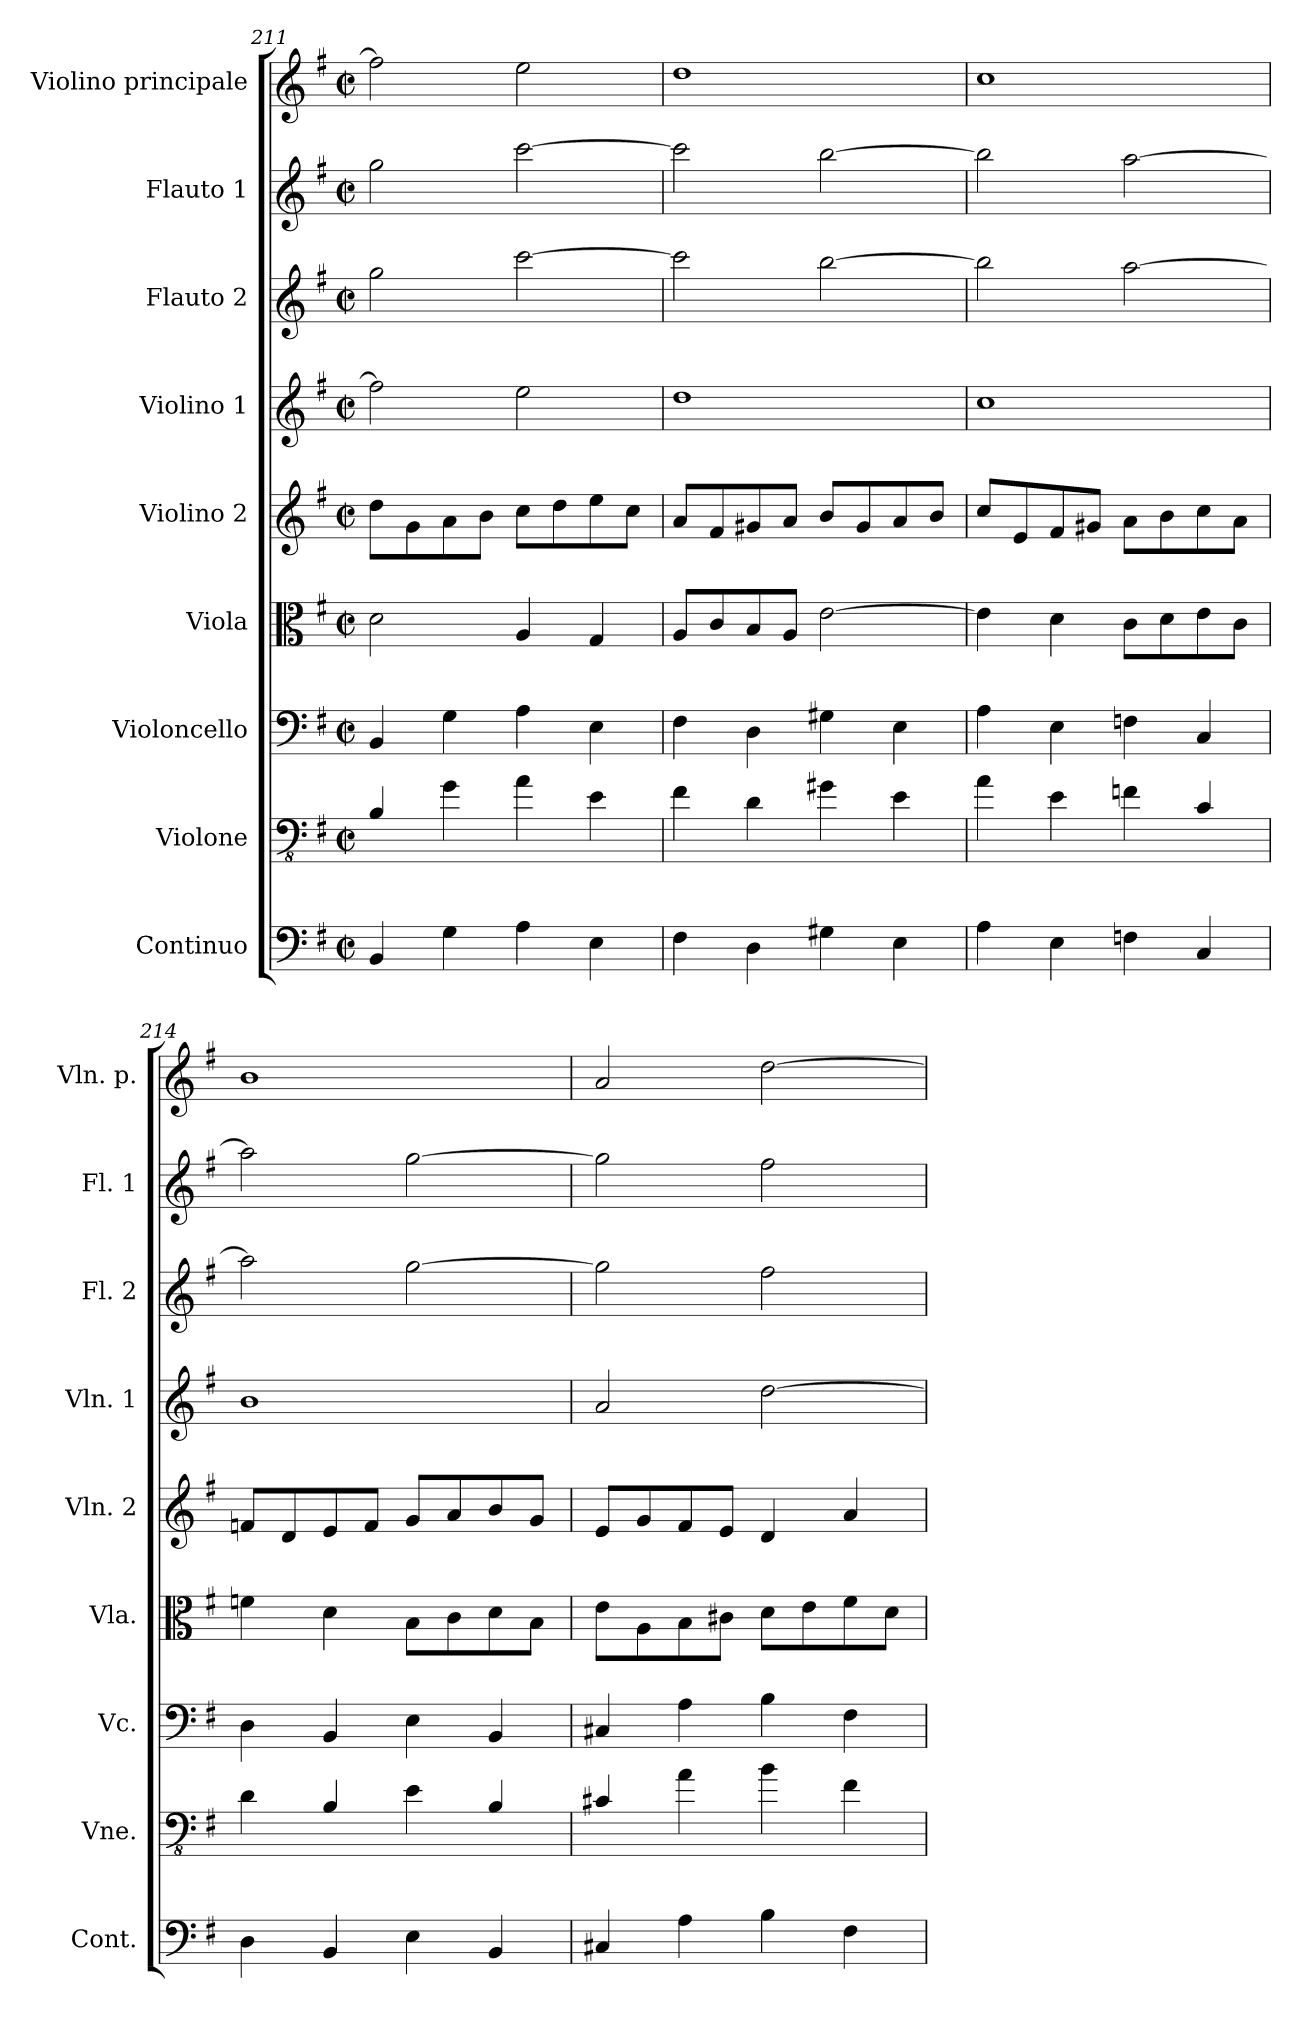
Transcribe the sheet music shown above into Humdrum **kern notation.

**kern	**kern	**kern	**kern	**kern	**kern	**kern	**kern	**kern
*part9	*part8	*part7	*part6	*part5	*part4	*part3	*part2	*part1
*staff9	*staff8	*staff7	*staff6	*staff5	*staff4	*staff3	*staff2	*staff1
*I"Continuo	*I"Violone	*I"Violoncello	*I"Viola	*I"Violino 2	*I"Violino 1	*I"Flauto 2	*I"Flauto 1	*I"Violino principale
*I'Cont.	*I'Vne.	*I'Vc.	*I'Vla.	*I'Vln. 2	*I'Vln. 1	*I'Fl. 2	*I'Fl. 1	*I'Vln. p.
*clefF4	*clefFv4	*clefF4	*clefC3	*clefG2	*clefG2	*clefG2	*clefG2	*clefG2
*	*ITrd7c12	*	*	*	*	*	*	*
*k[f#]	*k[f#]	*k[f#]	*k[f#]	*k[f#]	*k[f#]	*k[f#]	*k[f#]	*k[f#]
*M2/2	*M2/2	*M2/2	*M2/2	*M2/2	*M2/2	*M2/2	*M2/2	*M2/2
*met(c|)	*met(c|)	*met(c|)	*met(c|)	*met(c|)	*met(c|)	*met(c|)	*met(c|)	*met(c|)
=211	=211	=211	=211	=211	=211	=211	=211	=211
4BB/	4BBB/	4BB/	2d\	8dd\L	2ff#\]	2gg\	2gg\	2ff#\]
.	.	.	.	8g\	.	.	.	.
4G\	4GG\	4G\	.	8a\	.	.	.	.
.	.	.	.	8b\J	.	.	.	.
4A\	4AA\	4A\	4A/	8cc\L	2ee\	[2ccc\	[2ccc\	2ee\
.	.	.	.	8dd\	.	.	.	.
4E\	4EE\	4E\	4G/	8ee\	.	.	.	.
.	.	.	.	8cc\J	.	.	.	.
=212	=212	=212	=212	=212	=212	=212	=212	=212
4F#\	4FF#\	4F#\	8A/L	8a/L	1dd	2ccc\]	2ccc\]	1dd
.	.	.	8c/	8f#/	.	.	.	.
4D\	4DD\	4D\	8B/	8g#X/	.	.	.	.
.	.	.	8A/J	8a/J	.	.	.	.
4G#X\	4GG#X\	4G#X\	[2e\	8b/L	.	[2bb\	[2bb\	.
.	.	.	.	8g#/	.	.	.	.
4E\	4EE\	4E\	.	8a/	.	.	.	.
.	.	.	.	8b/J	.	.	.	.
=213	=213	=213	=213	=213	=213	=213	=213	=213
4A\	4AA\	4A\	4e\]	8cc/L	1cc	2bb\]	2bb\]	1cc
.	.	.	.	8e/	.	.	.	.
4E\	4EE\	4E\	4d\	8f#/	.	.	.	.
.	.	.	.	8g#X/J	.	.	.	.
4Fn\	4FFn\	4Fn\	8c\L	8a\L	.	[2aa\	[2aa\	.
.	.	.	8d\	8b\	.	.	.	.
4C/	4CC/	4C/	8e\	8cc\	.	.	.	.
.	.	.	8c\J	8a\J	.	.	.	.
=214	=214	=214	=214	=214	=214	=214	=214	=214
4D\	4DD\	4D\	4fn\	8fn/L	1b	2aa\]	2aa\]	1b
.	.	.	.	8d/	.	.	.	.
4BB/	4BBB/	4BB/	4d\	8e/	.	.	.	.
.	.	.	.	8f/J	.	.	.	.
4E\	4EE\	4E\	8B\L	8g/L	.	[2gg\	[2gg\	.
.	.	.	8c\	8a/	.	.	.	.
4BB/	4BBB/	4BB/	8d\	8b/	.	.	.	.
.	.	.	8B\J	8g/J	.	.	.	.
=215	=215	=215	=215	=215	=215	=215	=215	=215
4C#X/	4CC#X/	4C#X/	8e\L	8e/L	2a/	2gg\]	2gg\]	2a/
.	.	.	8A\	8g/	.	.	.	.
4A\	4AA\	4A\	8B\	8f#/	.	.	.	.
.	.	.	8c#X\J	8e/J	.	.	.	.
4B\	4BB\	4B\	8d\L	4d/	[2dd\	2ff#\	2ff#\	[2dd\
.	.	.	8e\	.	.	.	.	.
4F#\	4FF#\	4F#\	8f#\	4a/	.	.	.	.
.	.	.	8d\J	.	.	.	.	.
=	=	=	=	=	=	=	=	=
*-	*-	*-	*-	*-	*-	*-	*-	*-
